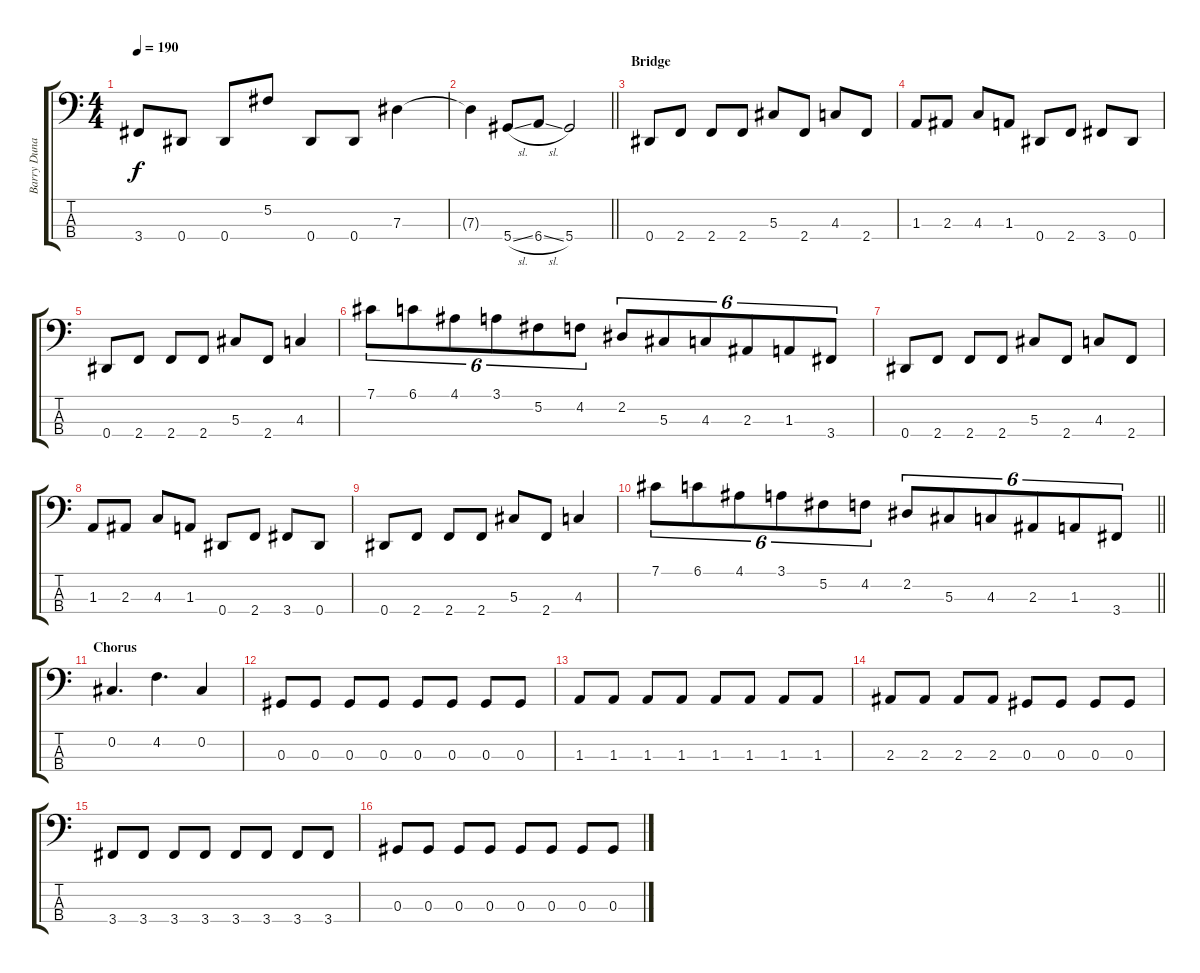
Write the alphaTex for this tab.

\track ("Barry Dunaway" "Barry Duna") {instrument electricbassfinger}
\staff {score tabs}
\tuning (Gb2 Db2 Ab1 Eb1) {hide}
\ts (4 4)
\tempo 190
\clef f4
\ks c
3.4.8{dy f} 0.4.8 0.4.8 5.2.8 0.4.8 0.4.8 7.3.4 |
\barLineRight lightlight
7.3{t}.4 5.4{sl}.8 6.4{sl}.8 5.4.2 |
\section ("" "Bridge")
0.4.8 2.4.8 2.4.8 2.4.8 5.3.8 2.4.8 4.3.8 2.4.8 |
1.3.8 2.3.8 4.3.8 1.3.8 0.4.8 2.4.8 3.4.8 0.4.8 |
0.4.8 2.4.8 2.4.8 2.4.8 5.3.8 2.4.8 4.3.4 |
7.1.8{tu (6 4)} 6.1.8{tu (6 4)} 4.1.8{tu (6 4)} 3.1.8{tu (6 4)} 5.2.8{tu (6 4)} 4.2.8{tu (6 4)} 2.2.8{tu (6 4)} 5.3.8{tu (6 4)} 4.3.8{tu (6 4)} 2.3.8{tu (6 4)} 1.3.8{tu (6 4)} 3.4.8{tu (6 4)} |
0.4.8 2.4.8 2.4.8 2.4.8 5.3.8 2.4.8 4.3.8 2.4.8 |
1.3.8 2.3.8 4.3.8 1.3.8 0.4.8 2.4.8 3.4.8 0.4.8 |
0.4.8 2.4.8 2.4.8 2.4.8 5.3.8 2.4.8 4.3.4 |
\barLineRight lightlight
7.1.8{tu (6 4)} 6.1.8{tu (6 4)} 4.1.8{tu (6 4)} 3.1.8{tu (6 4)} 5.2.8{tu (6 4)} 4.2.8{tu (6 4)} 2.2.8{tu (6 4)} 5.3.8{tu (6 4)} 4.3.8{tu (6 4)} 2.3.8{tu (6 4)} 1.3.8{tu (6 4)} 3.4.8{tu (6 4)} |
\section ("" "Chorus")
0.2.4{d} 4.2.4{d} 0.2.4 |
0.3.8 0.3.8 0.3.8 0.3.8 0.3.8 0.3.8 0.3.8 0.3.8 |
1.3.8 1.3.8 1.3.8 1.3.8 1.3.8 1.3.8 1.3.8 1.3.8 |
2.3.8 2.3.8 2.3.8 2.3.8 0.3.8 0.3.8 0.3.8 0.3.8 |
3.4.8 3.4.8 3.4.8 3.4.8 3.4.8 3.4.8 3.4.8 3.4.8 |
0.3.8 0.3.8 0.3.8 0.3.8 0.3.8 0.3.8 0.3.8 0.3.8
